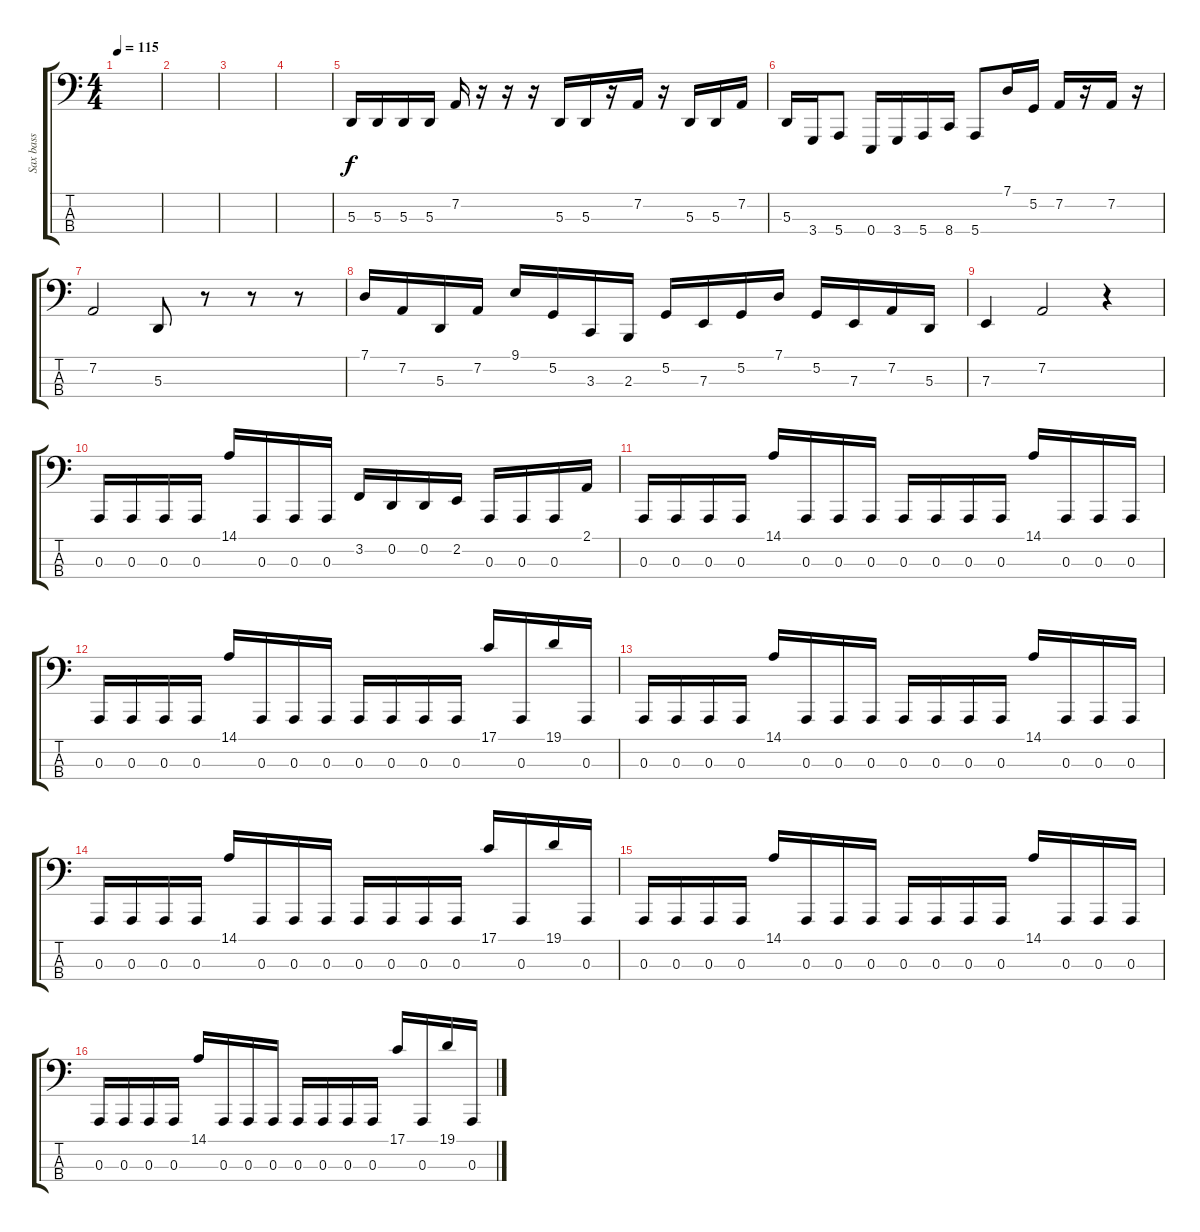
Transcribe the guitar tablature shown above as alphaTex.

\track ("Sax bass" "Sax bass") {instrument tenorsax}
\staff {score tabs}
\tuning (G2 D2 A1 E1) {hide}
\ts (4 4)
\tempo 115
\clef f4
\ks c
|
|
|
|
5.3.16 5.3.16 5.3.16 5.3.16 7.2.16 r.16 r.16 r.16 5.3.16 5.3.16 r.16 7.2.16 r.16 5.3.16 5.3.16 7.2.16 |
5.3.16 3.4.16 5.4.8 0.4.16 3.4.16 5.4.16 8.4.16 5.4.8 7.1.16 5.2.16 7.2.16 r.16 7.2.16 r.16 |
7.2.2 5.3.8 r.8 r.8 r.8 |
7.1.16 7.2.16 5.3.16 7.2.16 9.1.16 5.2.16 3.3.16 2.3.16 5.2.16 7.3.16 5.2.16 7.1.16 5.2.16 7.3.16 7.2.16 5.3.16 |
7.3.4 7.2.2 r.4 |
0.3.16 0.3.16 0.3.16 0.3.16 14.1.16 0.3.16 0.3.16 0.3.16 3.2.16 0.2.16 0.2.16 2.2.16 0.3.16 0.3.16 0.3.16 2.1.16 |
0.3.16 0.3.16 0.3.16 0.3.16 14.1.16 0.3.16 0.3.16 0.3.16 0.3.16 0.3.16 0.3.16 0.3.16 14.1.16 0.3.16 0.3.16 0.3.16 |
0.3.16 0.3.16 0.3.16 0.3.16 14.1.16 0.3.16 0.3.16 0.3.16 0.3.16 0.3.16 0.3.16 0.3.16 17.1.16 0.3.16 19.1.16 0.3.16 |
0.3.16 0.3.16 0.3.16 0.3.16 14.1.16 0.3.16 0.3.16 0.3.16 0.3.16 0.3.16 0.3.16 0.3.16 14.1.16 0.3.16 0.3.16 0.3.16 |
0.3.16 0.3.16 0.3.16 0.3.16 14.1.16 0.3.16 0.3.16 0.3.16 0.3.16 0.3.16 0.3.16 0.3.16 17.1.16 0.3.16 19.1.16 0.3.16 |
0.3.16 0.3.16 0.3.16 0.3.16 14.1.16 0.3.16 0.3.16 0.3.16 0.3.16 0.3.16 0.3.16 0.3.16 14.1.16 0.3.16 0.3.16 0.3.16 |
0.3.16 0.3.16 0.3.16 0.3.16 14.1.16 0.3.16 0.3.16 0.3.16 0.3.16 0.3.16 0.3.16 0.3.16 17.1.16 0.3.16 19.1.16 0.3.16
